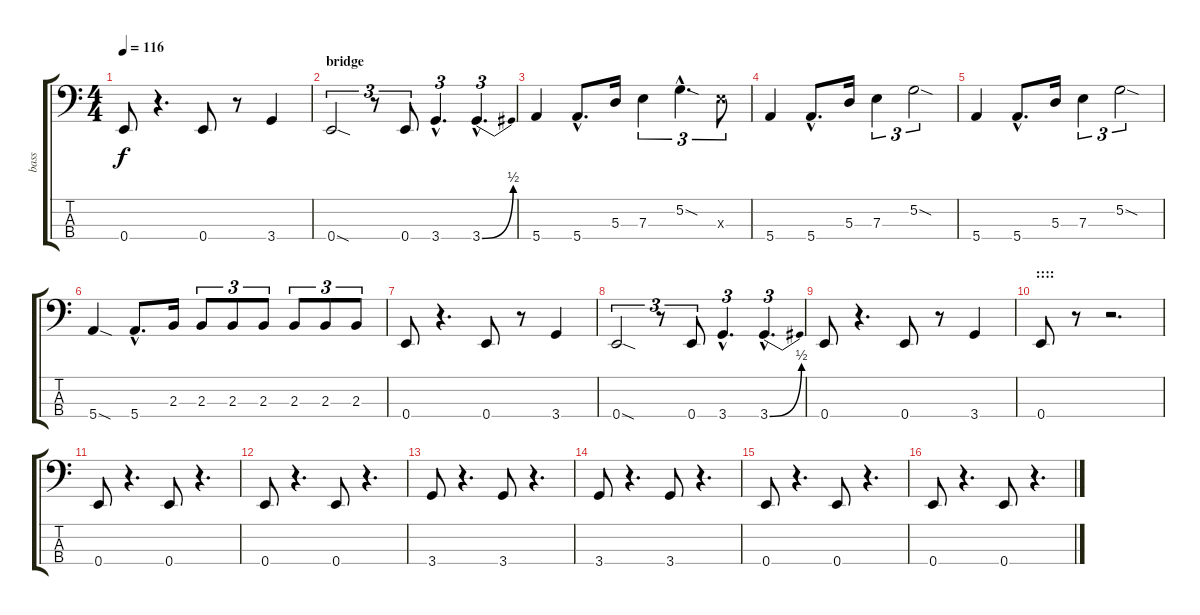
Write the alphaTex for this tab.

\track ("bass" "bass") {instrument electricbassfinger}
\staff {score tabs}
\tuning (G2 D2 A1 E1) {hide}
\ts (4 4)
\tempo 116
\clef f4
\ks c
0.4.8{dy f} r.4{d} 0.4.8 r.8 3.4.4 |
\section ("" "bridge")
0.4{sod}.2{tu (3 2)} r.8{tu (3 2)} 0.4.8{tu (3 2)} 3.4{hac}.4{d tu (3 2)} 3.4{be (bend 0 0 60 2) hac}.4{d tu (3 2)} |
5.4.4 5.4{hac}.8{d} 5.3.16 7.3.4{tu (3 2)} 5.2{sod hac}.4{d tu (3 2)} 7.3{x}.8{tu (3 2)} |
5.4.4 5.4{hac}.8{d} 5.3.16 7.3.4{tu (3 2)} 5.2{sod}.2{tu (3 2)} |
5.4.4 5.4{hac}.8{d} 5.3.16 7.3.4{tu (3 2)} 5.2{sod}.2{tu (3 2)} |
5.4{sod}.4 5.4{hac}.8{d} 2.3.16 2.3.8{tu (3 2)} 2.3.8{tu (3 2)} 2.3.8{tu (3 2)} 2.3.8{tu (3 2)} 2.3.8{tu (3 2)} 2.3.8{tu (3 2)} |
0.4.8 r.4{d} 0.4.8 r.8 3.4.4 |
0.4{sod}.2{tu (3 2)} r.8{tu (3 2)} 0.4.8{tu (3 2)} 3.4{hac}.4{d tu (3 2)} 3.4{be (bend 0 0 60 2) hac}.4{d tu (3 2)} |
0.4.8 r.4{d} 0.4.8 r.8 3.4.4 |
\section ("" "::::")
0.4.8 r.8 r.2{d} |
0.4.8 r.4{d} 0.4.8 r.4{d} |
0.4.8 r.4{d} 0.4.8 r.4{d} |
3.4.8 r.4{d} 3.4.8 r.4{d} |
3.4.8 r.4{d} 3.4.8 r.4{d} |
0.4.8 r.4{d} 0.4.8 r.4{d} |
0.4.8 r.4{d} 0.4.8 r.4{d}
